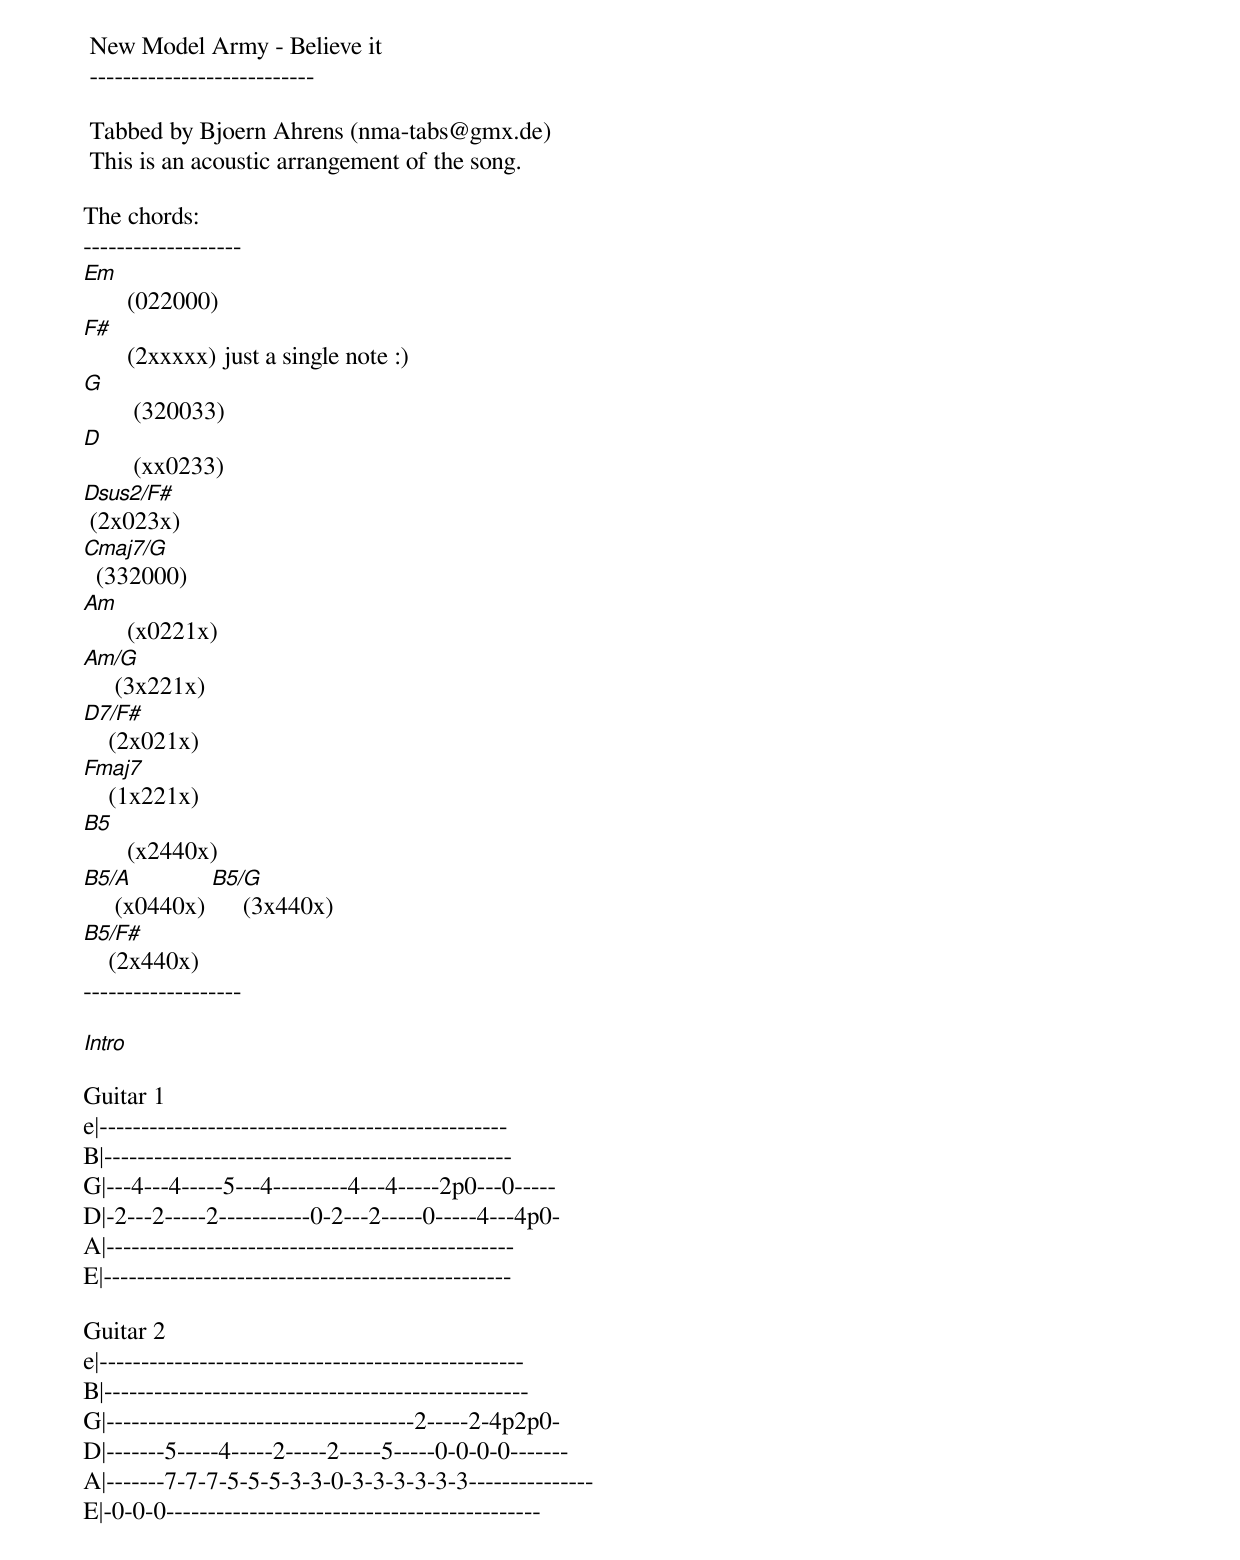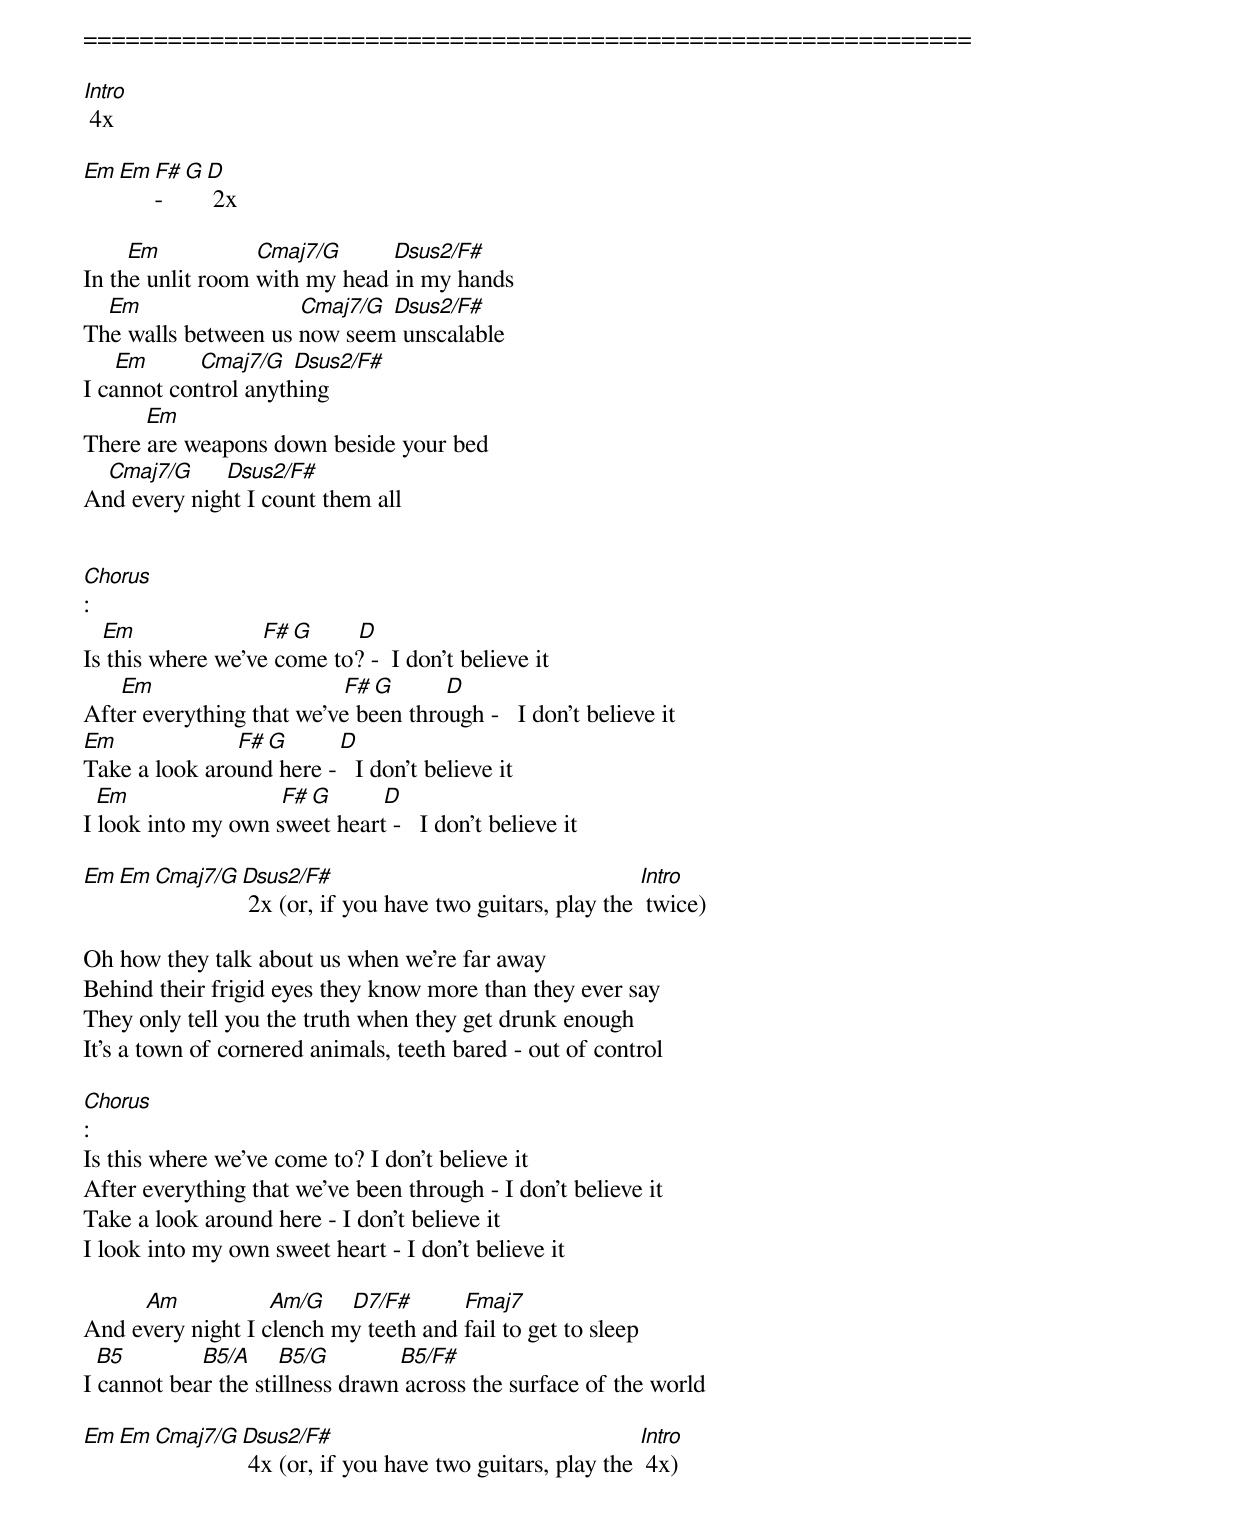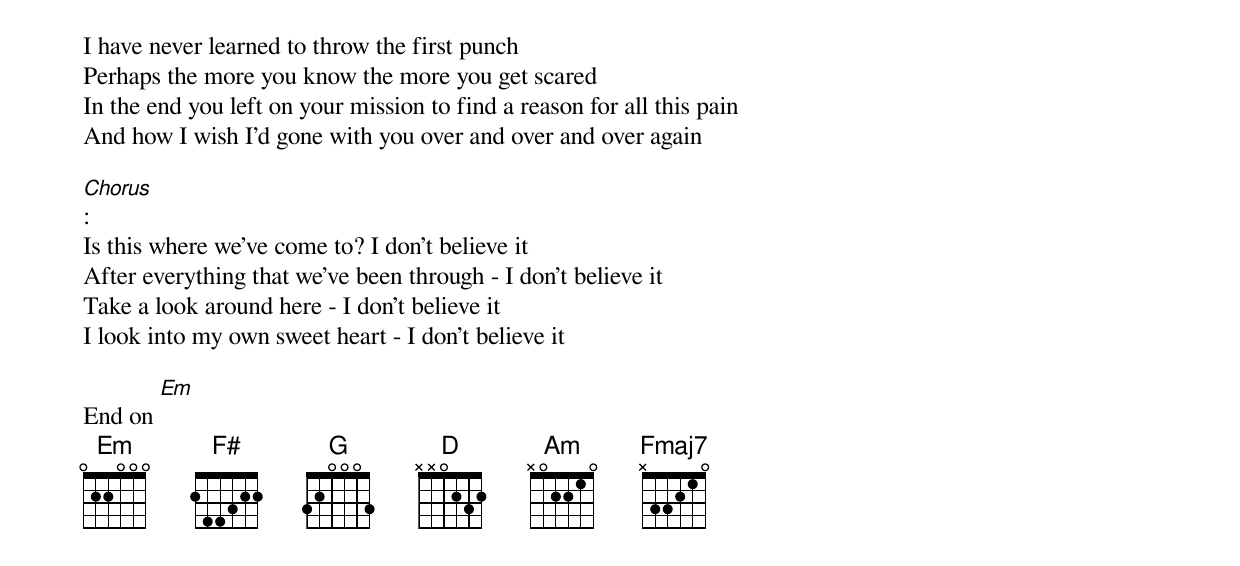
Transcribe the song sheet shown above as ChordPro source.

 New Model Army - Believe it
 ---------------------------

 Tabbed by Bjoern Ahrens (nma-tabs@gmx.de)
 This is an acoustic arrangement of the song.

The chords:
-------------------
[Em]       (022000)
[F#]       (2xxxxx) just a single note :)
[G]        (320033)
[D]        (xx0233)
[Dsus2/F#] (2x023x)
[Cmaj7/G]  (332000)
[Am]       (x0221x)
[Am/G]     (3x221x)
[D7/F#]    (2x021x)
[Fmaj7]    (1x221x)
[B5]       (x2440x)
[B5/A]     (x0440x) [B5/G]     (3x440x)
[B5/F#]    (2x440x)
-------------------

[Intro]

Guitar 1
e|-------------------------------------------------
B|-------------------------------------------------
G|---4---4-----5---4---------4---4-----2p0---0-----
D|-2---2-----2-----------0-2---2-----0-----4---4p0-
A|-------------------------------------------------
E|-------------------------------------------------

Guitar 2
e|---------------------------------------------------
B|---------------------------------------------------
G|-------------------------------------2-----2-4p2p0-
D|-------5-----4-----2-----2-----5-----0-0-0-0-------
A|-------7-7-7-5-5-5-3-3-0-3-3-3-3-3-3---------------
E|-0-0-0---------------------------------------------

===============================================================

[Intro] 4x

[Em][Em][F#]-[G][D] 2x

       [Em]               [Cmaj7/G]        [Dsus2/F#]
In the unlit room with my head in my hands
    [Em]                         [Cmaj7/G] [Dsus2/F#]
The walls between us now seem unscalable
     [Em]        [Cmaj7/G] [Dsus2/F#]
I cannot control anything
          [Em]
There are weapons down beside your bed
    [Cmaj7/G]     [Dsus2/F#]
And every night I count them all


[Chorus]:
   [Em]                    [F#][G]       [D]
Is this where we've come to? -  I don't believe it
      [Em]                              [F#][G]        [D]
After everything that we've been through -   I don't believe it
[Em]                   [F#][G]        [D]
Take a look around here -   I don't believe it
  [Em]                        [F#][G]        [D]
I look into my own sweet heart -   I don't believe it

[Em][Em][Cmaj7/G][Dsus2/F#] 2x (or, if you have two guitars, play the [Intro] twice)

Oh how they talk about us when we're far away
Behind their frigid eyes they know more than they ever say
They only tell you the truth when they get drunk enough
It's a town of cornered animals, teeth bared - out of control

[Chorus]:
Is this where we've come to? I don't believe it
After everything that we've been through - I don't believe it
Take a look around here - I don't believe it
I look into my own sweet heart - I don't believe it

          [Am]              [Am/G]    [D7/F#]        [Fmaj7]
And every night I clench my teeth and fail to get to sleep
  [B5]            [B5/A]    [B5/G]           [B5/F#]
I cannot bear the stillness drawn across the surface of the world

[Em][Em][Cmaj7/G][Dsus2/F#] 4x (or, if you have two guitars, play the [Intro] 4x)

I have never learned to throw the first punch
Perhaps the more you know the more you get scared
In the end you left on your mission to find a reason for all this pain
And how I wish I'd gone with you over and over and over again

[Chorus]:
Is this where we've come to? I don't believe it
After everything that we've been through - I don't believe it
Take a look around here - I don't believe it
I look into my own sweet heart - I don't believe it

End on [Em]
